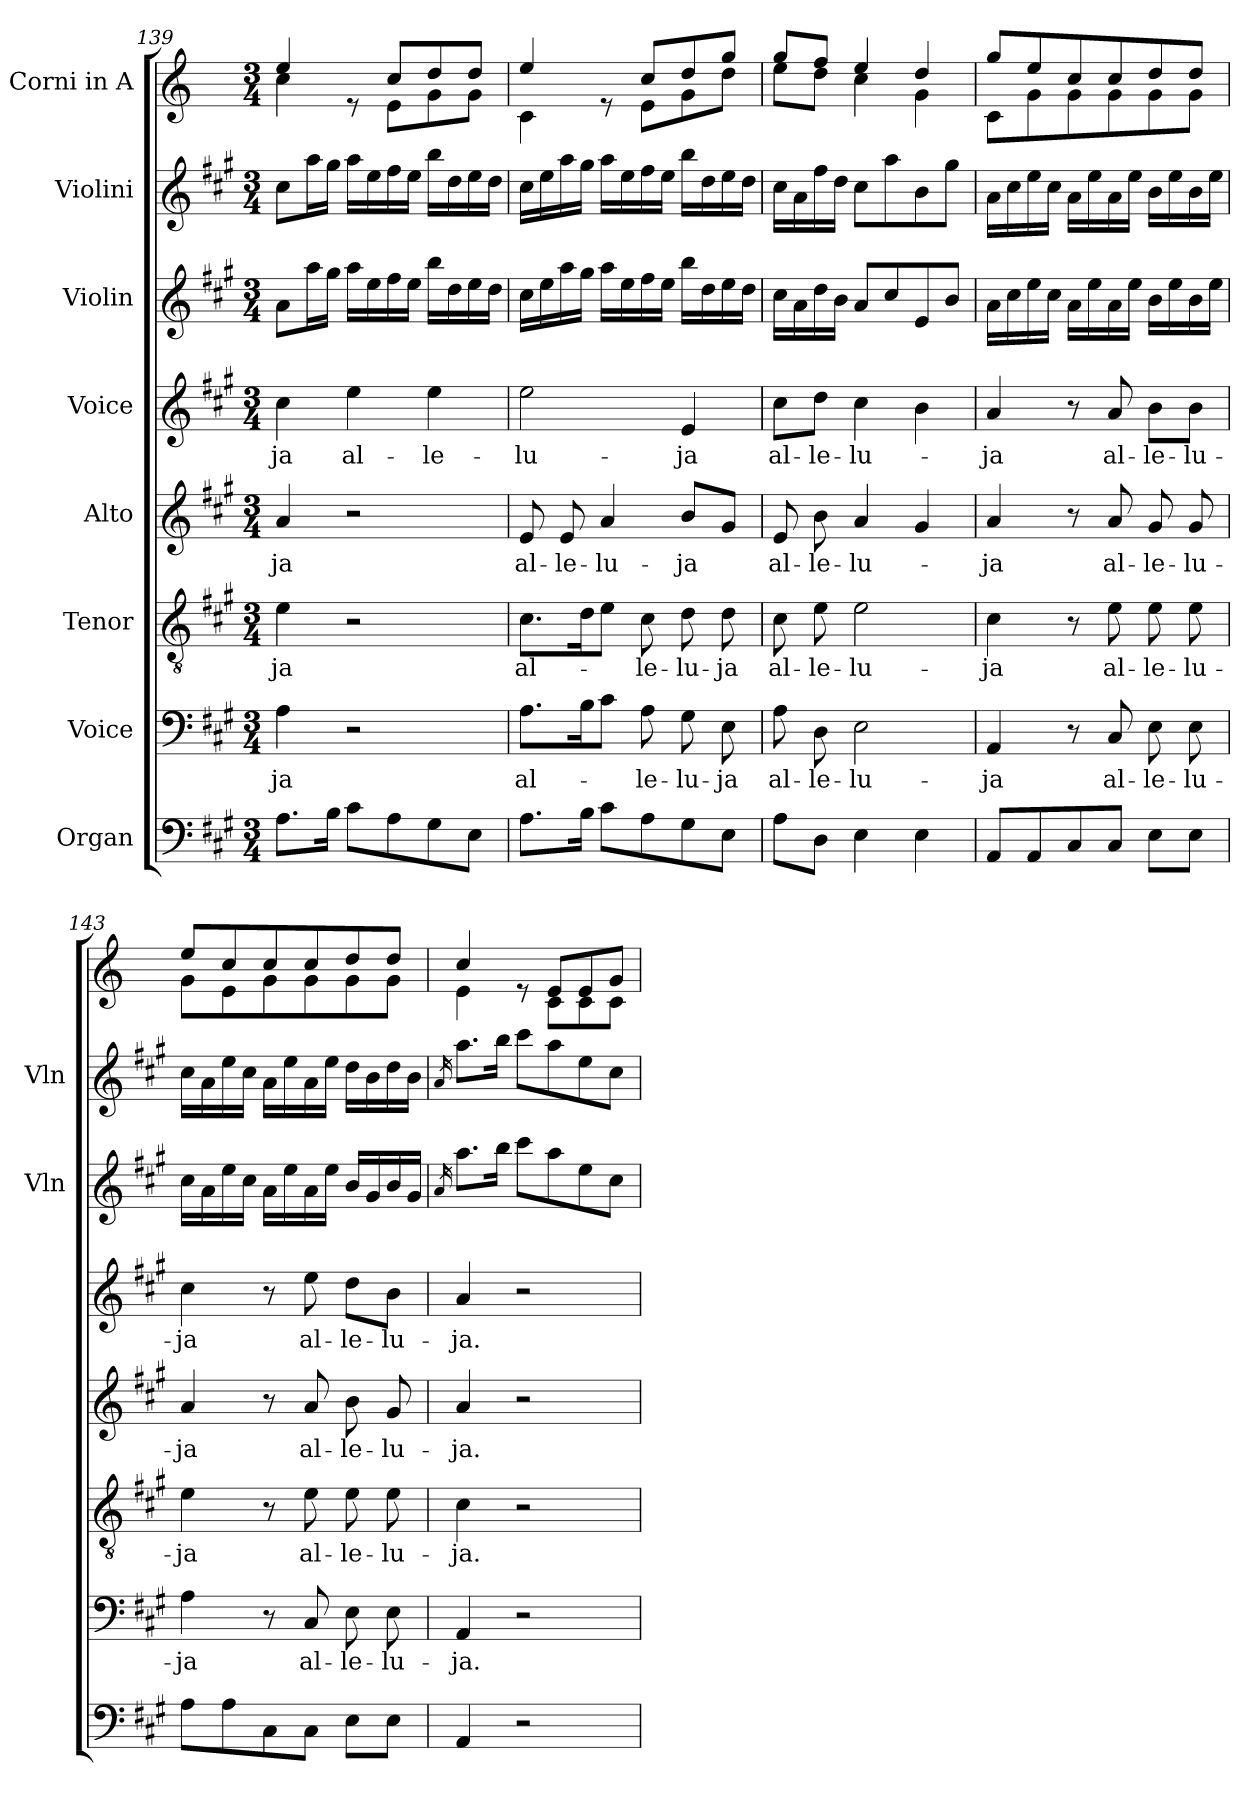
**kern	**kern	**text	**kern	**text	**kern	**text	**kern	**text	**kern	**kern	**kern
*part8	*part7	*part7	*part6	*part6	*part5	*part5	*part4	*part4	*part3	*part2	*part1
*staff8	*staff7	*staff7	*staff6	*staff6	*staff5	*staff5	*staff4	*staff4	*staff3	*staff2	*staff1
*I"Organ	*I"Voice	*	*I"Tenor	*	*I"Alto	*	*I"Voice	*	*I"Violin	*I"Violini	*I"Corni in A
*	*	*	*	*	*	*	*	*	*I'Vln	*I'Vln	*
*clefF4	*clefF4	*	*clefGv2	*	*clefG2	*	*clefG2	*	*clefG2	*clefG2	*clefG2
*	*	*	*	*	*	*	*	*	*	*	*ITrd2c3
*k[f#c#g#]	*k[f#c#g#]	*	*k[f#c#g#]	*	*k[f#c#g#]	*	*k[f#c#g#]	*	*k[f#c#g#]	*k[f#c#g#]	*k[f#c#g#]
*M3/4	*M3/4	*	*M3/4	*	*M3/4	*	*M3/4	*	*M3/4	*M3/4	*M3/4
=139	=139	=139	=139	=139	=139	=139	=139	=139	=139	=139	=139
!	!	!LO:LY:b	!	!LO:LY:b	!	!LO:LY:b	!	!LO:LY:b	!	!	!
*	*	*	*	*	*	*	*	*	*	*	*^
8.A\L	4A\	-ja	4e\	-ja	4a/	-ja	4cc#\	-ja	8a\L	8cc#\L	4cc#/	4a\
.	.	.	.	.	.	.	.	.	16aa\L	16aa\L	.	.
16B\Jk	.	.	.	.	.	.	.	.	16gg#\JJ	16gg#\JJ	.	.
!	!	!	!	!	!	!	!	!LO:LY:b	!	!	!	!
8c#\L	2r	.	2r	.	2r	.	4ee\	al-	16aa\LL	16aa\LL	8re	8ryy
.	.	.	.	.	.	.	.	.	16ee\	16ee\	.	.
8A\	.	.	.	.	.	.	.	.	16ff#\	16ff#\	8a/L	8c#\L
.	.	.	.	.	.	.	.	.	16ee\JJ	16ee\JJ	.	.
!	!	!	!	!	!	!	!	!LO:LY:b	!	!	!	!
8G#\	.	.	.	.	.	.	4ee\	-le-	16bb\LL	16bb\LL	8b/	8e\
.	.	.	.	.	.	.	.	.	16dd\	16dd\	.	.
8E\J	.	.	.	.	.	.	.	.	16ee\	16ee\	8b/J	8e\J
.	.	.	.	.	.	.	.	.	16dd\JJ	16dd\JJ	.	.
=140	=140	=140	=140	=140	=140	=140	=140	=140	=140	=140	=140	=140
!	!	!LO:LY:b	!	!LO:LY:b	!	!LO:LY:b	!	!LO:LY:b	!	!	!	!
8.A\L	8.A\L	al-	8.c#\L	al-	8e/	al-	2ee\	-lu-	16cc#\LL	16cc#\LL	4cc#/	4A\
.	.	.	.	.	.	.	.	.	16ee\	16ee\	.	.
!	!	!	!	!	!	!LO:LY:b	!	!	!	!	!	!
.	.	.	.	.	8e/	-le-	.	.	16aa\	16aa\	.	.
16B\Jk	16B\K	.	16d\K	.	.	.	.	.	16gg#\JJ	16gg#\JJ	.	.
!	!	!	!	!	!	!LO:LY:b	!	!	!	!	!	!
8c#\L	8c#\J	.	8e\J	.	4a/	-lu-	.	.	16aa\LL	16aa\LL	8re	8ryy
.	.	.	.	.	.	.	.	.	16ee\	16ee\	.	.
!	!	!LO:LY:b	!	!LO:LY:b	!	!	!	!	!	!	!	!
8A\	8A\	-le-	8c#\	-le-	.	.	.	.	16ff#\	16ff#\	8a/L	8c#\L
.	.	.	.	.	.	.	.	.	16ee\JJ	16ee\JJ	.	.
!	!	!LO:LY:b	!	!LO:LY:b	!	!LO:LY:b	!	!LO:LY:b	!	!	!	!
8G#\	8G#\	-lu-	8d\	-lu-	8b/L	-ja	4e/	-ja	16bb\LL	16bb\LL	8b/	8e\
.	.	.	.	.	.	.	.	.	16dd\	16dd\	.	.
!	!	!LO:LY:b	!	!LO:LY:b	!	!	!	!	!	!	!	!
8E\J	8E\	-ja	8d\	-ja	8g#/J	.	.	.	16ee\	16ee\	8ee/J	8b\J
.	.	.	.	.	.	.	.	.	16dd\JJ	16dd\JJ	.	.
=141	=141	=141	=141	=141	=141	=141	=141	=141	=141	=141	=141	=141
!	!	!LO:LY:b	!	!LO:LY:b	!	!LO:LY:b	!	!LO:LY:b	!	!	!	!
8A\L	8A\	al-	8c#\	al-	8e/	al-	8cc#\L	al-	16cc#\LL	16cc#\LL	8ee/L	8cc#\L
.	.	.	.	.	.	.	.	.	16a\	16a\	.	.
!	!	!LO:LY:b	!	!LO:LY:b	!	!LO:LY:b	!	!LO:LY:b	!	!	!	!
8D\J	8D\	-le-	8e\	-le-	8b\	-le-	8dd\J	-le-	16dd\	16ff#\	8dd/J	8b\J
.	.	.	.	.	.	.	.	.	16b\JJ	16dd\JJ	.	.
!	!	!LO:LY:b	!	!LO:LY:b	!	!LO:LY:b	!	!LO:LY:b	!	!	!	!
4E\	2E\	-lu-	2e\	-lu-	4a/	-lu-	4cc#\	-lu-	8a/L	8cc#\L	4cc#/	4a\
.	.	.	.	.	.	.	.	.	8cc#/	8aa\	.	.
4E\	.	.	.	.	4g#/	.	4b\	.	8e/	8b\	4b/	4e\
.	.	.	.	.	.	.	.	.	8b/J	8gg#\J	.	.
!!LO:PB:g=z	!!
=142	=142	=142	=142	=142	=142	=142	=142	=142	=142	=142	=142	=142
!	!	!LO:LY:b	!	!LO:LY:b	!	!LO:LY:b	!	!LO:LY:b	!	!	!	!
8AA/L	4AA/	-ja	4c#\	-ja	4a/	-ja	4a/	-ja	16a\LL	16a\LL	8ee/L	8A\L
.	.	.	.	.	.	.	.	.	16cc#\	16cc#\	.	.
8AA/	.	.	.	.	.	.	.	.	16ee\	16ee\	8cc#/	8e\
.	.	.	.	.	.	.	.	.	16cc#\JJ	16cc#\JJ	.	.
8C#/	8r	.	8r	.	8r	.	8r	.	16a\LL	16a\LL	8a/	8e\
.	.	.	.	.	.	.	.	.	16ee\	16ee\	.	.
!	!	!LO:LY:b	!	!LO:LY:b	!	!LO:LY:b	!	!LO:LY:b	!	!	!	!
8C#/J	8C#/	al-	8e\	al-	8a/	al-	8a/	al-	16a\	16a\	8a/	8e\
.	.	.	.	.	.	.	.	.	16ee\JJ	16ee\JJ	.	.
!	!	!LO:LY:b	!	!LO:LY:b	!	!LO:LY:b	!	!LO:LY:b	!	!	!	!
8E\L	8E\	-le-	8e\	-le-	8g#/	-le-	8b\L	-le-	16b\LL	16b\LL	8b/	8e\
.	.	.	.	.	.	.	.	.	16ee\	16ee\	.	.
!	!	!LO:LY:b	!	!LO:LY:b	!	!LO:LY:b	!	!LO:LY:b	!	!	!	!
8E\J	8E\	-lu-	8e\	-lu-	8g#/	-lu-	8b\J	-lu-	16b\	16b\	8b/J	8e\J
.	.	.	.	.	.	.	.	.	16ee\JJ	16ee\JJ	.	.
=143	=143	=143	=143	=143	=143	=143	=143	=143	=143	=143	=143	=143
!	!	!LO:LY:b	!	!LO:LY:b	!	!LO:LY:b	!	!LO:LY:b	!	!	!	!
8A\L	4A\	-ja	4e\	-ja	4a/	-ja	4cc#\	-ja	16cc#\LL	16cc#\LL	8cc#/L	8e\L
.	.	.	.	.	.	.	.	.	16a\	16a\	.	.
8A\	.	.	.	.	.	.	.	.	16ee\	16ee\	8a/	8c#\
.	.	.	.	.	.	.	.	.	16cc#\JJ	16cc#\JJ	.	.
8C#\	8r	.	8r	.	8r	.	8r	.	16a\LL	16a\LL	8a/	8e\
.	.	.	.	.	.	.	.	.	16ee\	16ee\	.	.
!	!	!LO:LY:b	!	!LO:LY:b	!	!LO:LY:b	!	!LO:LY:b	!	!	!	!
8C#\J	8C#/	al-	8e\	al-	8a/	al-	8ee\	al-	16a\	16a\	8a/	8e\
.	.	.	.	.	.	.	.	.	16ee\JJ	16ee\JJ	.	.
!	!	!LO:LY:b	!	!LO:LY:b	!	!LO:LY:b	!	!LO:LY:b	!	!	!	!
8E\L	8E\	-le-	8e\	-le-	8b\	-le-	8dd\L	-le-	16b/LL	16dd\LL	8b/	8e\
.	.	.	.	.	.	.	.	.	16g#/	16b\	.	.
!	!	!LO:LY:b	!	!LO:LY:b	!	!LO:LY:b	!	!LO:LY:b	!	!	!	!
8E\J	8E\	-lu-	8e\	-lu-	8g#/	-lu-	8b\J	-lu-	16b/	16dd\	8b/J	8e\J
.	.	.	.	.	.	.	.	.	16g#/JJ	16b\JJ	.	.
=144	=144	=144	=144	=144	=144	=144	=144	=144	=144	=144	=144	=144
.	.	.	.	.	.	.	.	.	16qa/	16qa/	.	.
!	!	!LO:LY:b	!	!LO:LY:b	!	!LO:LY:b	!	!LO:LY:b	!	!	!	!
4AA/	4AA/	-ja.	4c#\	-ja.	4a/	-ja.	4a/	-ja.	8.aa\L	8.aa\L	4a/	4c#\
.	.	.	.	.	.	.	.	.	16bb\Jk	16bb\Jk	.	.
2r	2r	.	2r	.	2r	.	2r	.	8ccc#\L	8ccc#\L	8re	8ryy
.	.	.	.	.	.	.	.	.	8aa\	8aa\	8c#/L	8A\L
.	.	.	.	.	.	.	.	.	8ee\	8ee\	8c#/	8A\
.	.	.	.	.	.	.	.	.	8cc#\J	8cc#\J	8e/J	8A\J
*	*	*	*	*	*	*	*	*	*	*	*v	*v
=	=	=	=	=	=	=	=	=	=	=	=
*-	*-	*-	*-	*-	*-	*-	*-	*-	*-	*-	*-
